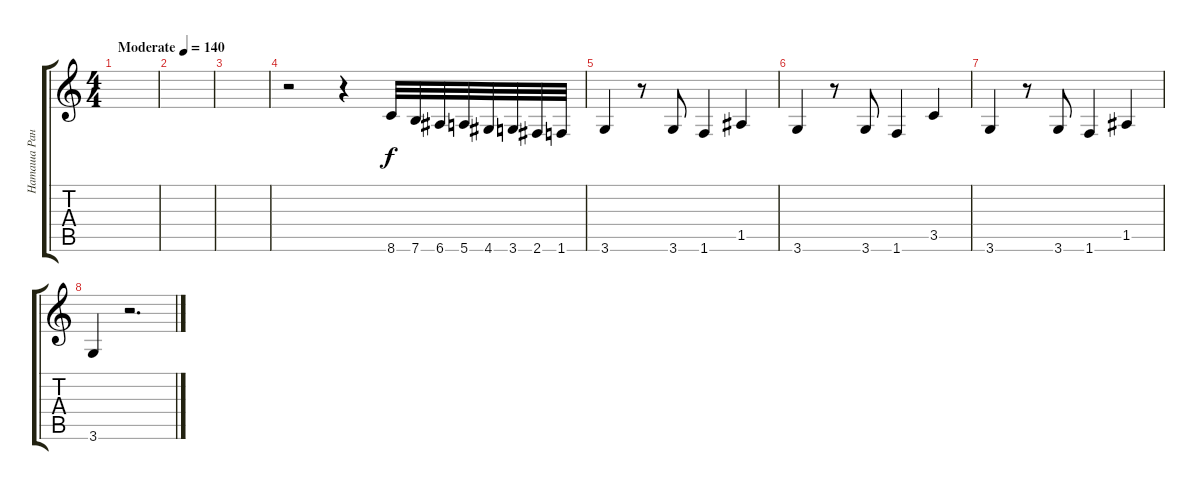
\track ("Наташа Ранетка" "Наташа Ран") {instrument distortionguitar}
\staff {score tabs}
\tuning (E4 B3 G3 D3 A2 E2) {hide}
\ts (4 4)
\tempo (140 "Moderate")
\clef g2
\ks c
|
|
|
r.2 r.4 8.6.32 7.6.32 6.6.32 5.6.32 4.6.32 3.6.32 2.6.32 1.6.32 |
3.6.4 r.8 3.6.8 1.6.4 1.5.4 |
3.6.4 r.8 3.6.8 1.6.4 3.5.4 |
3.6.4 r.8 3.6.8 1.6.4 1.5.4 |
3.6.4 r.2{d}
